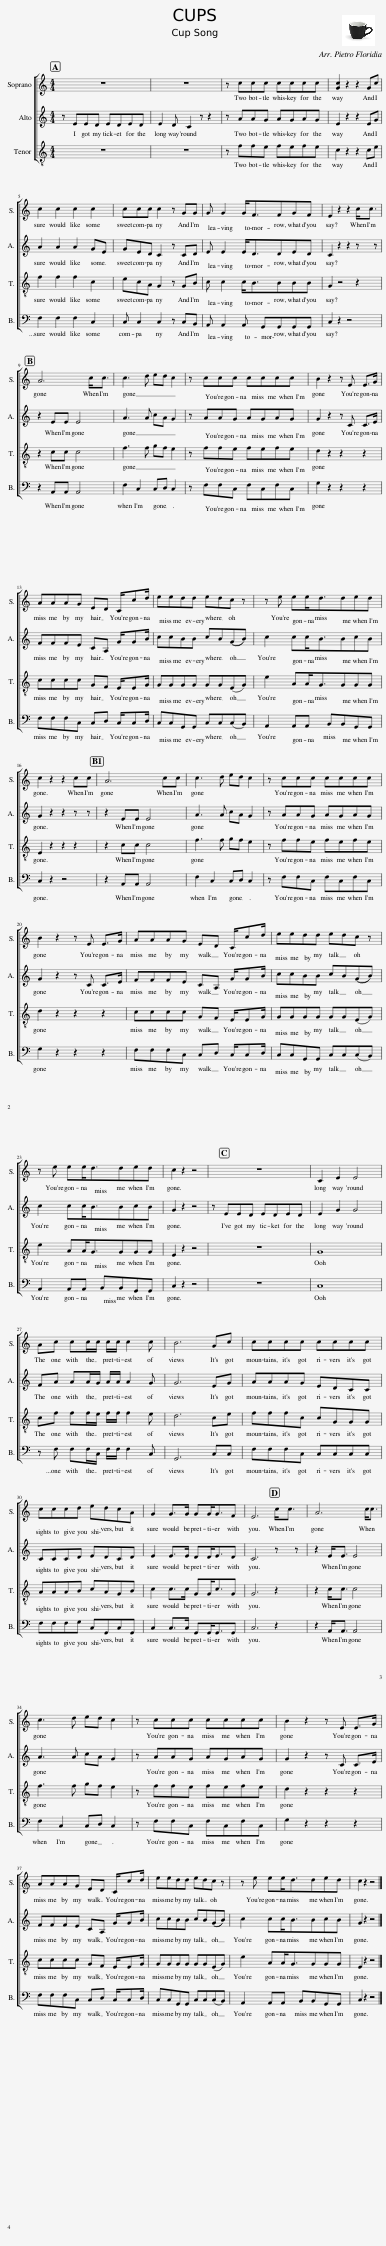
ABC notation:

X:1
%%score [ 1 2 3 4 ]
L:1/8
M:4/4
I:linebreak $
K:C
V:1 treble
V:2 treble
V:3 treble-8
V:4 bass
V:1
 z8 | z8 | z ccc cccc | [Gc]2 z2 z2 Gc |$ c2 c2 c2 c2 | %5
 ccc c2 z GG | G G2 G<FFGF | E2 z2 z2 c<c |$ A6 c<c | c3 d ed c2 | %10
 z ccc cccc | B2 z2 z E E>G |$ AAAG ED C/cd/ | eedd edc z | z e ee<dded |$ %15
 c2 z2 z2 cc | A6 cc | c3 d ed c2 | z ccc cccc |$ B2 z2 z E E>G | %20
 AAAG ED C/cd/ | eedd edc z |$ z e ee<dded | c2 z2 z4 | z8 | %25
 C2 E2 E4 |$ Ac cc/c/ c/c/ c2 c | B6 Gc | cccc cccc |$ cccd edcA | %30
 G2 G>G GG<GF | E6 c<c | A6 c<c |$ c3 d ed c2 | z ccc cccc | %35
 B2 z2 z E E>G |$ AAAG ED C/cd/ | eedd edc z | z e ee<dded | c2 z2 z4 |] %40
V:2
 z EED EDED | E2 D C2 z z2 | z AAG AGAG | E2 z2 z2 EG |$ A2 A2 A2 GE | %5
 GED C2 z CD | E E2 E<DDED | C2 z2 z2 z z |$ z2 EE E4 | A3 A cA G2 | %10
 z AAG AGAG | G2 z2 z C C>E |$ FFFE CA, G/GB/ | ccBB cB((GB)) | c2 cc<BBcB |$ %15
 G2 z2 z2 z z | z2 EE E4 | A3 A cA G2 | z AAG AGAG |$ G2 z2 z C C>E | %20
 FFFE CA, G/GB/ | ccBB cB((GB)) |$ c2 cc<BBcB | G2 z2 z4 | z EED EDED | %25
 E2 G2 G4 |$ FA AA/G/ A/A/ A2 G | G6 EG | AAAG EDCC |$ CCCD EDCD | %30
 E2 E>E DD<ED | C6 z z | z2 E<E E4 |$ A3 A cA G2 | z AAG AGAG | %35
 G2 z2 z C C>E |$ FFFE CA, G/GB/ | ccBB cB((GB)) | c2 cc<BBcB | G2 z2 z4 |] %40
V:3
 z8 | z8 | z ffe fefe | c2 z2 z2 ce |$ f2 f2 f2 c2 | %5
 ecA G2 z GB | c c2 c<BBBB | G2 z4 z2 |$ z2 cc c4 | f3 f gf e2 | %10
 z ffe fefe | d2 z2 z2 z2 |$ cccc GF E/EG/ | GGGG GG(EG) | e2 AA<GGGG |$ %15
 E2 z2 z2 z2 | z2 cc c4 | f3 f gf e2 | z ffe fefe |$ d2 z2 z2 z2 | %20
 cccc GF E/EG/ | GGGG GG(EG) |$ e2 AA<GGGG | E2 z2 z4 | z8 | %25
 G8 |$ cf ff/e/ f/f/ f2 e | d6 ce | fffc cGGG |$ AAAB cAGB | %30
 c2 c>c GG<cG | G6 z2 | z2 c<c c4 |$ f3 f gf e2 | z ffe fefe | %35
 d2 z2 z2 z2 |$ cccc GF E/EG/ | GGGG GG(EG) | e2 AA<GGGG | E2 z2 z4 |] %40
V:4
 z8 | z8 | z8 | z8 |$ F,2 F,2 F,2 C,2 | %5
 C, C,2 C,2 z C,B,, | A,, A,,2 A,, G,,G,,G,,G,, | C,2 z2 z4 |$ z2 A,,A,, A,,4 | F,2 C,2 C,D, C,2 | %10
 z F,F,C, F,C,F,C, | G,2 z2 z2 z2 |$ F,F,F,C, C,D, C,/C,D,/ | C,C,G,,G,, C,C,(C,B,,) | A,,2 A,,A,, B,,B,,G,,G,, |$ %15
 C,2 z2 z4 | z2 A,,A,, A,,4 | F,2 C,2 C,D, C,2 | z F,F,C, F,C,F,C, |$ G,2 z2 z2 z2 | %20
 F,F,F,C, C,D, C,/C,D,/ | C,C,G,,G,, C,C,(C,B,,) |$ A,,2 A,,A,, B,,B,,G,,G,, | C,2 z2 z4 | z8 | %25
 C,8 |$ z F, F,F,/C,/ F,/F,/ F,2 C, | G,,6 C,C, | F,F,F,C, C,C,C,C, |$ F,F,F,G, C,G,,C,G,, | %30
 C,2 C,>C, G,,G,,<G,,G,, | C,6 z2 | z2 A,,<A,, A,,4 |$ F,2 C,2 C,D, C,2 | z F,F,C, F,C,F,C, | %35
 G,2 z2 z2 z2 |$ F,F,F,C, C,D, C,/C,D,/ | C,C,G,,G,, C,C,(C,B,,) | A,,2 A,,A,, B,,B,,G,,G,, | C,2 z2 z4 |] %40
